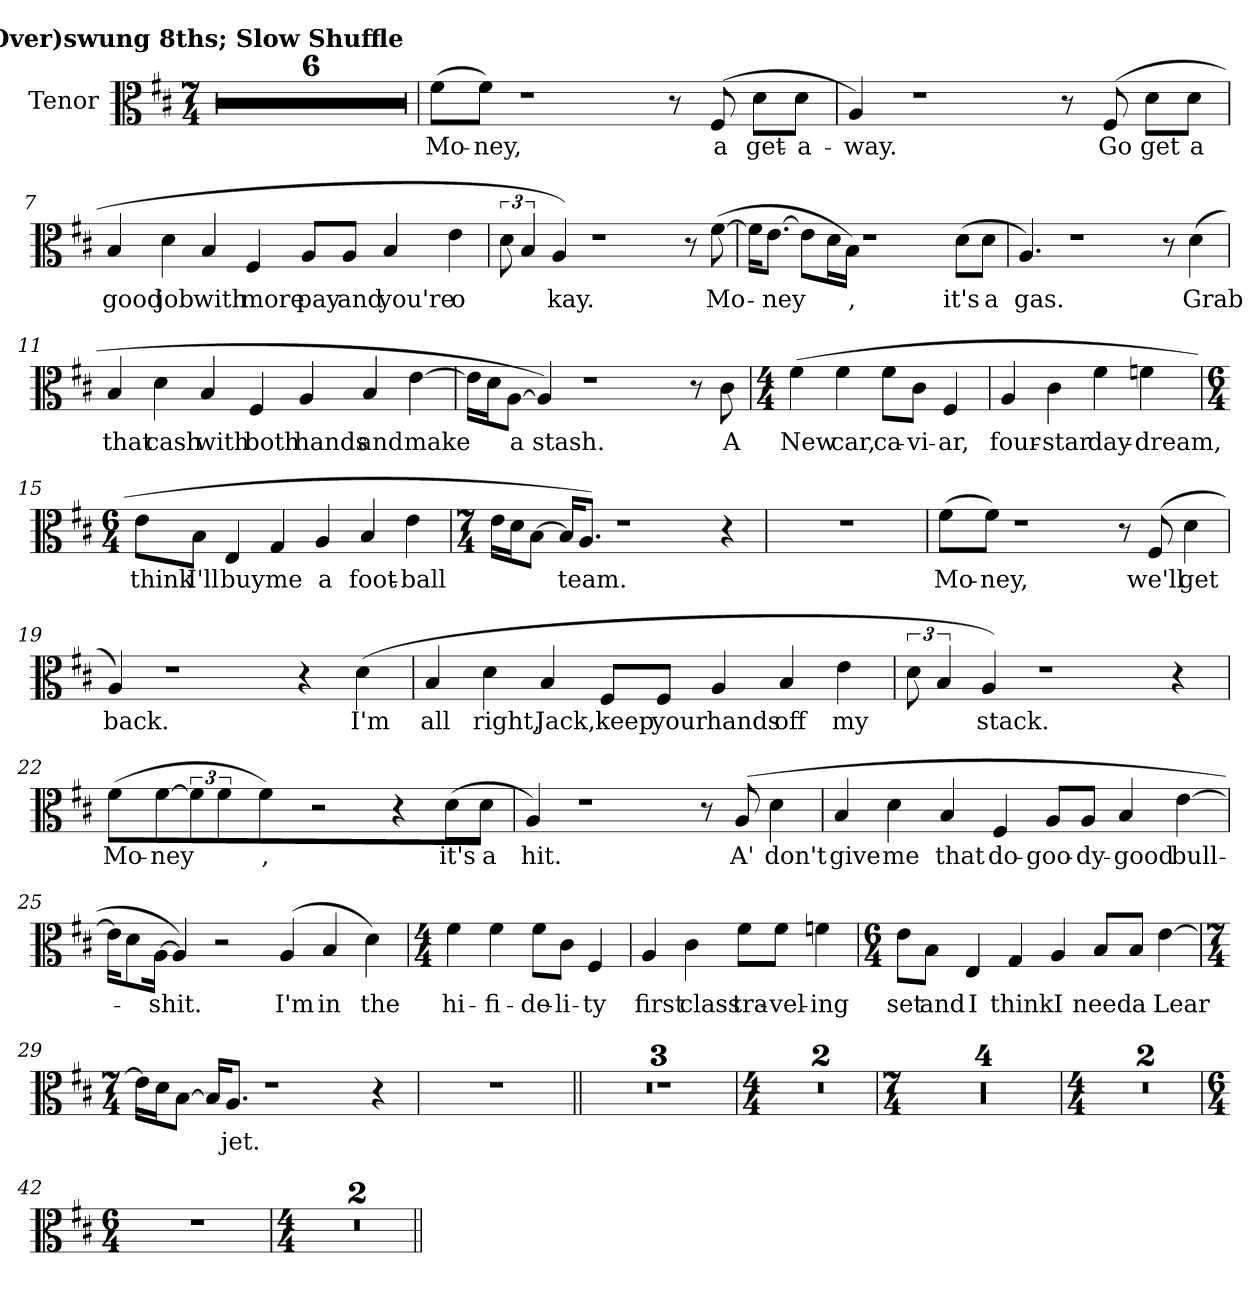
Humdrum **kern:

**kern	**text
*part1	*part1
*staff1	*staff1
*I"Tenor	*
*I'T	*
*clefC3	*
*k[f#c#]	*
*b:	*
*M7/4	*
!!LO:REH:place=s1:a:B:enc=none:fs=12:t=(Over)swung 8ths; Slow Shuffle
=	=
1..r;<	.
=	=
1..r;<	.
=1	=1
1..r	.
=2	=2
1..r	.
=3	=3
1..r	.
=4	=4
1..r	.
=5	=5
!	!LO:LY:b
(>8f#\L	Mo-
!	!LO:LY:b
8f#\J)	-ney,
1r	.
8r	.
!	!LO:LY:b
(>8F#/	a
!	!LO:LY:b
8d\L	get-
!	!LO:LY:b
8d\J	-a-
=6	=6
!	!LO:LY:b
4A/)	-way.
1r	.
8r	.
!	!LO:LY:b
(>8F#/	Go
!	!LO:LY:b
8d\L	get
!	!LO:LY:b
8d\J	a
=7	=7
!	!LO:LY:b
4B/	good
!	!LO:LY:b
4d\	job
!	!LO:LY:b
4B/	with
!	!LO:LY:b
4F#/	more
!	!LO:LY:b
8A/L	pay
!	!LO:LY:b
8A/J	and
!	!LO:LY:b
4B/	you're
!	!LO:LY:b
4e\	o
=8	=8
12d\	.
6B/	.
!	!LO:LY:b
4A/)	kay.
1r	.
8r	.
!	!LO:LY:b
(>[8f#\	Mo-
=9	=9
16f#\KL]	.
!	!LO:LY:b
[8.e\J	-ney
8e\L]	.
16d\L	.
!	!LO:LY:b
16B\JJ)	,
1r	.
!	!LO:LY:b
(>8d\L	it's
!	!LO:LY:b
8d\J	a
=10	=10
!	!LO:LY:b
4.A/)	gas.
1r	.
8r	.
!	!LO:LY:b
(>4d\	Grab
=11	=11
!	!LO:LY:b
4B/	that
!	!LO:LY:b
4d\	cash
!	!LO:LY:b
4B/	with
!	!LO:LY:b
4F#/	both
!	!LO:LY:b
4A/	hands
!	!LO:LY:b
4B/	and
!	!LO:LY:b
[4e\	make
=12	=12
16e\LL]	.
16d\J	.
!	!LO:LY:b
[8A\J	a
!	!LO:LY:b
4A/])	stash.
1r	.
8r	.
!	!LO:LY:b
8c#\	A
=13	=13
*M4/4	*
!	!LO:LY:b
(>4f#\	New
!	!LO:LY:b
4f#\	car,
!	!LO:LY:b
8f#\L	ca-
!	!LO:LY:b
8c#\J	-vi-
!	!LO:LY:b
4F#/	-ar,
=14	=14
!	!LO:LY:b
4A/	four-
!	!LO:LY:b
4c#\	-star
!	!LO:LY:b
4f#\	day-
!	!LO:LY:b
4fn\	-dream,
=15	=15
*M6/4	*
!	!LO:LY:b
8e\L	think
!	!LO:LY:b
8B\J	I'll
!	!LO:LY:b
4E/	buy
!	!LO:LY:b
4G/	me
!	!LO:LY:b
4A/	a
!	!LO:LY:b
4B/	foot-
!	!LO:LY:b
4e\	-ball
=16	=16
*M7/4	*
16e\LL	.
16d\J	.
[8B\J	.
16B/KL]	.
!	!LO:LY:b
8.A/J)	team.
1r	.
4r	.
=17	=17
1..r	.
=18	=18
!	!LO:LY:b
(>8f#\L	Mo-
!	!LO:LY:b
8f#\J)	-ney,
1r	.
8r	.
!	!LO:LY:b
(>8F#/	we'll
!	!LO:LY:b
4d\	get
=19	=19
!	!LO:LY:b
4A/)	back.
1r	.
4r	.
!	!LO:LY:b
(>4d\	I'm
=20	=20
!	!LO:LY:b
4B/	all
!	!LO:LY:b
4d\	right,
!	!LO:LY:b
4B/	Jack,
!	!LO:LY:b
8F#/L	keep
!	!LO:LY:b
8F#/J	your
!	!LO:LY:b
4A/	hands
!	!LO:LY:b
4B/	off
!	!LO:LY:b
4e\	my
=21	=21
12d\	.
6B/	.
!	!LO:LY:b
4A/)	stack.
1r	.
4r	.
=22	=22
!	!LO:LY:b
(>8f#\L	Mo-
!	!LO:LY:b
[8f#\	-ney
12f#\J]	.
6f#\	.
!	!LO:LY:b
4f#\)	,
2r	.
4r	.
!	!LO:LY:b
(>8d\L	it's
!	!LO:LY:b
8d\J	a
=23	=23
!	!LO:LY:b
4A/)	hit.
1r	.
8r	.
!	!LO:LY:b
(>8A/	A'
!	!LO:LY:b
4d\	don't
=24	=24
!	!LO:LY:b
4B/	give
!	!LO:LY:b
4d\	me
!	!LO:LY:b
4B/	that
!	!LO:LY:b
4F#/	do-
!	!LO:LY:b
8A/L	-goo-
!	!LO:LY:b
8A/J	-dy-
!	!LO:LY:b
4B/	-good
!	!LO:LY:b
[4e\	bull-
=25	=25
16e\KL]	.
8d\	.
!	!LO:LY:b
[16A\Jk	-shit.
4A/])	.
2r	.
!	!LO:LY:b
(>4A/	I'm
!	!LO:LY:b
4B/	in
!	!LO:LY:b
4d\)	the
=26	=26
*M4/4	*
!	!LO:LY:b
4f#\	hi-
!	!LO:LY:b
4f#\	-fi-
!	!LO:LY:b
8f#\L	-de-
!	!LO:LY:b
8c#\J	-li-
!	!LO:LY:b
4F#/	-ty
=27	=27
!	!LO:LY:b
4A/	first
!	!LO:LY:b
4c#\	class
!	!LO:LY:b
8f#\L	tra-
!	!LO:LY:b
8f#\J	-vel-
!	!LO:LY:b
4fn\	-ing
=28	=28
*M6/4	*
!	!LO:LY:b
8e\L	set
!	!LO:LY:b
8B\J	and
!	!LO:LY:b
4E/	I
!	!LO:LY:b
4G/	think
!	!LO:LY:b
4A/	I
!	!LO:LY:b
8B/L	need
!	!LO:LY:b
8B/J	a
!	!LO:LY:b
[4e\	Lear
=29	=29
*M7/4	*
16e\LL]	.
16d\J	.
[8B\J	.
16B/KL]	.
!	!LO:LY:b
8.A/J	jet.
1r	.
4r	.
=30	=30
1..r	.
=31||	=31||
1..r	.
=32	=32
1..r	.
=33	=33
1..r	.
=34	=34
*M4/4	*
1r	.
=35	=35
1r	.
=36	=36
*M7/4	*
1..r	.
=37	=37
1..r	.
=38	=38
1..r	.
=39	=39
1..r	.
=40	=40
*M4/4	*
1r	.
=41	=41
1r	.
=42	=42
*M6/4	*
1.r	.
=43	=43
*M4/4	*
1r	.
=44	=44
1r	.
=||	=||
*-	*-
